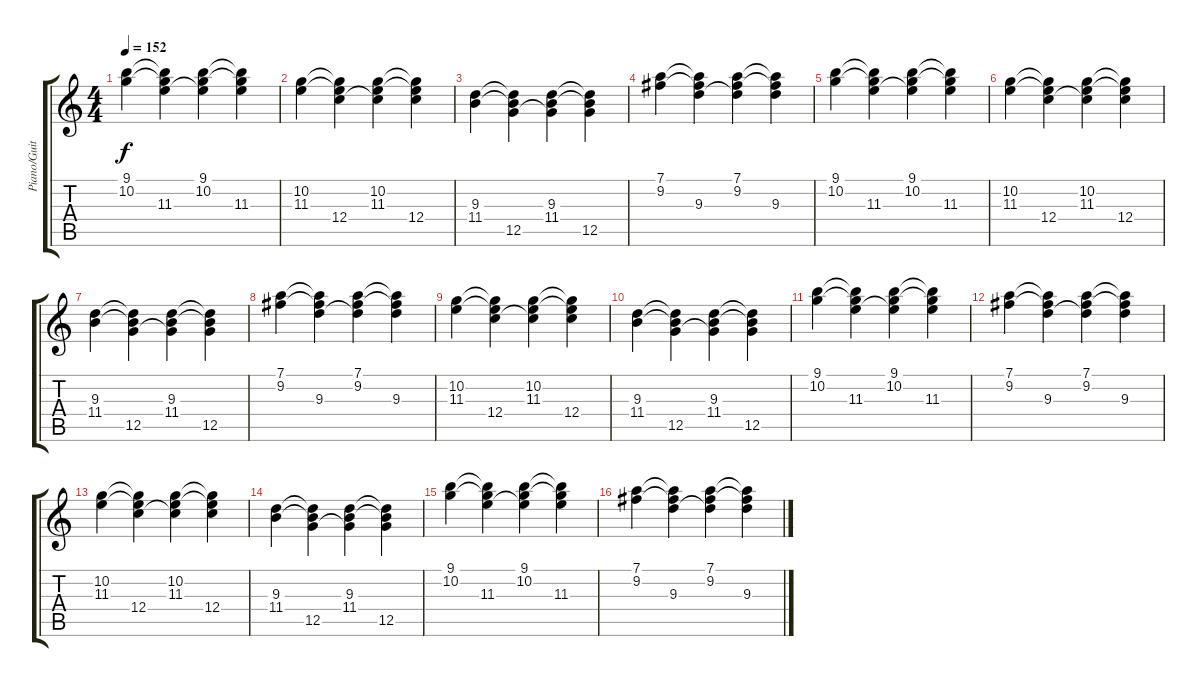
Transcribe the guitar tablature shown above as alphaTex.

\track ("Piano/Guitar 3" "Piano/Guit") {instrument distortionguitar}
\staff {score tabs}
\tuning (D4 A3 F3 C3 G2 C2) {hide}
\ts (4 4)
\tempo 152
\clef g2
\ks c
(9.1 10.2).4{dy f} (9.1{t} 10.2{t} 11.3).4 (9.1 10.2 11.3{t}).4 (9.1{t} 10.2{t} 11.3).4 |
(10.2 11.3).4 (10.2{t} 11.3{t} 12.4).4 (10.2 11.3 12.4{t}).4 (10.2{t} 11.3{t} 12.4).4 |
(9.3 11.4).4 (9.3{t} 11.4{t} 12.5).4 (9.3 11.4 12.5{t}).4 (9.3{t} 11.4{t} 12.5).4 |
(7.1 9.2).4 (7.1{t} 9.2{t} 9.3).4 (7.1 9.2 9.3{t}).4 (7.1{t} 9.2{t} 9.3).4 |
(9.1 10.2).4 (9.1{t} 10.2{t} 11.3).4 (9.1 10.2 11.3{t}).4 (9.1{t} 10.2{t} 11.3).4 |
(10.2 11.3).4 (10.2{t} 11.3{t} 12.4).4 (10.2 11.3 12.4{t}).4 (10.2{t} 11.3{t} 12.4).4 |
(9.3 11.4).4 (9.3{t} 11.4{t} 12.5).4 (9.3 11.4 12.5{t}).4 (9.3{t} 11.4{t} 12.5).4 |
(7.1 9.2).4 (7.1{t} 9.2{t} 9.3).4 (7.1 9.2 9.3{t}).4 (7.1{t} 9.2{t} 9.3).4 |
(10.2 11.3).4 (10.2{t} 11.3{t} 12.4).4 (10.2 11.3 12.4{t}).4 (10.2{t} 11.3{t} 12.4).4 |
(9.3 11.4).4 (9.3{t} 11.4{t} 12.5).4 (9.3 11.4 12.5{t}).4 (9.3{t} 11.4{t} 12.5).4 |
(9.1 10.2).4 (9.1{t} 10.2{t} 11.3).4 (9.1 10.2 11.3{t}).4 (9.1{t} 10.2{t} 11.3).4 |
(7.1 9.2).4 (7.1{t} 9.2{t} 9.3).4 (7.1 9.2 9.3{t}).4 (7.1{t} 9.2{t} 9.3).4 |
(10.2 11.3).4 (10.2{t} 11.3{t} 12.4).4 (10.2 11.3 12.4{t}).4 (10.2{t} 11.3{t} 12.4).4 |
(9.3 11.4).4 (9.3{t} 11.4{t} 12.5).4 (9.3 11.4 12.5{t}).4 (9.3{t} 11.4{t} 12.5).4 |
(9.1 10.2).4 (9.1{t} 10.2{t} 11.3).4 (9.1 10.2 11.3{t}).4 (9.1{t} 10.2{t} 11.3).4 |
(7.1 9.2).4 (7.1{t} 9.2{t} 9.3).4 (7.1 9.2 9.3{t}).4 (7.1{t} 9.2{t} 9.3).4
